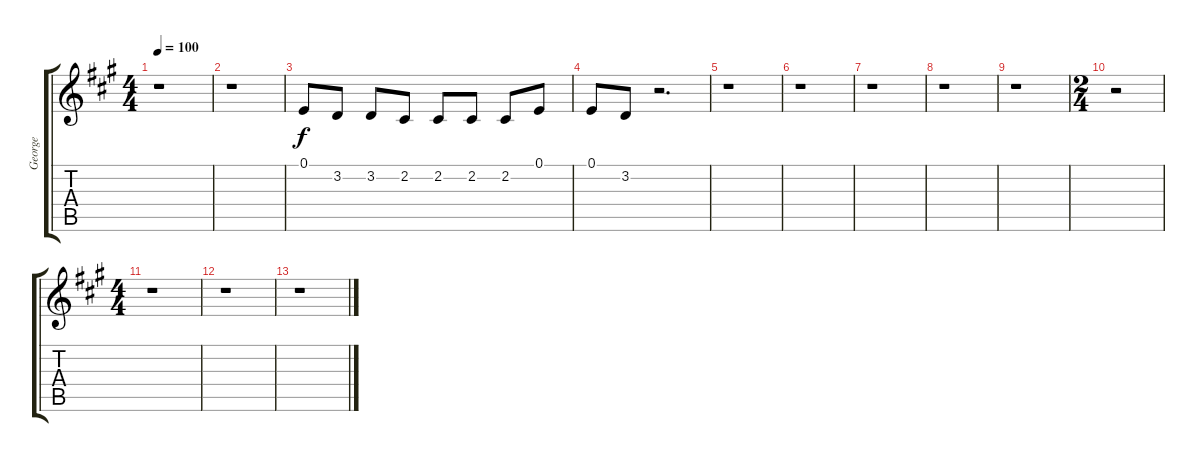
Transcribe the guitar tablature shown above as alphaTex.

\track ("George" "George") {instrument altosax}
\staff {score tabs}
\tuning (E4 B3 G3 D3 A2 E2) {hide}
\ts (4 4)
\tempo 100
\clef g2
\ks a
r.1{dy f} |
r.1 |
0.1.8 3.2.8 3.2.8 2.2.8 2.2.8 2.2.8 2.2.8 0.1.8 |
0.1.8 3.2.8 r.2{d} |
r.1 |
r.1 |
r.1 |
r.1 |
r.1 |
\ts (2 4)
r.2 |
\ts (4 4)
r.1 |
r.1 |
r.1
